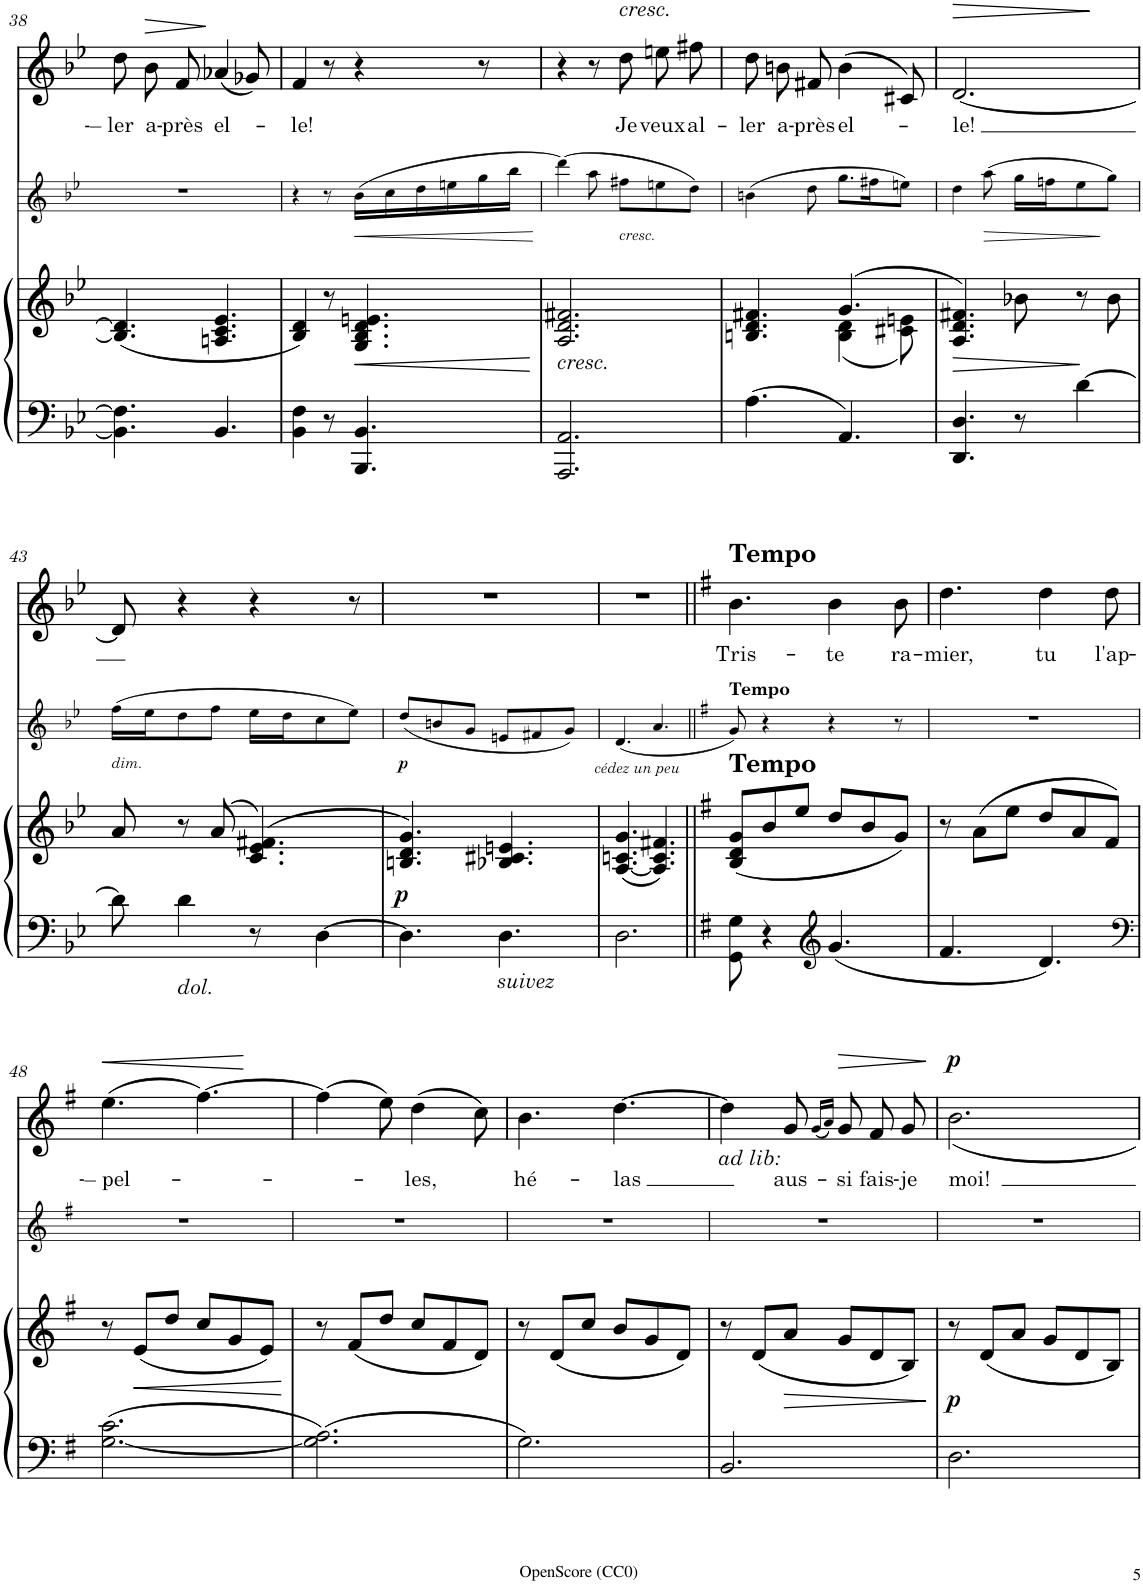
**kern	**kern	**dynam	**kern	**dynam	**kern	**text	**dynam
*part3	*part3	*part3	*part2	*part2	*part1	*part1	*part1
*staff4	*staff3	*staff3/4	*staff2	*staff2	*staff1	*staff1	*staff1
*I"Piano	*	*	*I"Flute	*	*I"Chant Voice	*	*
*I'Pno	*	*	*I'Fl	*	*	*	*
!!LO:PB:g=z
*clefF4	*clefG2	*	*clefG2	*	*clefG2	*	*
*k[b-e-]	*k[b-e-]	*	*k[b-e-]	*	*k[b-e-]	*	*
*M6/8	*M6/8	*	*M6/8	*	*M6/8	*	*
=38	=38	=38	=38	=38	=38	=38	=38
!	!	!	!	!	!	!LO:LY:b	!
4.BB-\] 4.F\]	(4.B-/] 4.d/]	.	2.r	.	8dd\	-– ler	.
!	!	!	!	!	!	!LO:LY:b	!LO:HP:b
.	.	.	.	.	8b-\	a-	>
!	!	!	!	!	!	!LO:LY:b	!
.	.	.	.	.	8f/	-près	.
!	!	!	!	!	!	!LO:LY:b	!
4.BB-/	4.An/ 4.c/ 4.e-/	.	.	.	(4a-X/	el-	.
.	.	.	.	.	8g-X/)	.	]
=39	=39	=39	=39	=39	=39	=39	=39
!	!	!	!	!	!	!LO:LY:b	!
4BB-\ 4F\	4B-/ 4d/)	.	4r	.	4f/	-le!	.
8r	8r	.	8r	.	8r	.	.
!	!	!LO:HP:b	!	!LO:HP:b	!	!	!
4.BBB-/ 4.BB-/	4.G/ 4.B-/ 4.d/ 4.en/	<	(16b-\LL	<	4r	.	.
.	.	.	16cc\	.	.	.	.
.	.	.	16dd\	.	.	.	.
.	.	.	16een\	.	.	.	.
.	.	.	16gg\	.	8r	.	.
.	.	.	16bb-\JJ	.	.	.	.
.	.	[	.	[	.	.	.
=40	=40	=40	=40	=40	=40	=40	=40
!	!LO:TX:b:i:t=cresc.	!	!	!	!	!	!
2.AAA/ 2.AA/	2.A/ 2.d/ 2.f#X/	.	(4ddd\)	.	4r	.	.
.	.	.	8aa\	.	8r	.	.
!	!	!	!	!	!LO:TX:a:i:t=cresc.	!	!
!	!	!	!LO:TX:b:i:t=cresc.	!	!	!	!
!	!	!	!	!	!	!LO:LY:b	!
.	.	.	8ff#X\L	.	8dd\	Je	.
!	!	!	!	!	!	!LO:LY:b	!
.	.	.	8een\	.	8een\	veux	.
!	!	!	!	!	!	!LO:LY:b	!
.	.	.	8dd\J)	.	8ff#X\	al-	.
=41	=41	=41	=41	=41	=41	=41	=41
*	*^	*	*	*	*	*	*
!	!	!	!	!	!	!	!LO:LY:b	!
4.A\	4.Bn/ 4.d/ 4.f#X/	4.ryy	.	(4bn\	.	8dd\	-ler	.
!	!	!	!	!	!	!	!LO:LY:b	!
.	.	.	.	.	.	8bn\	a-	.
!	!	!	!	!	!	!	!LO:LY:b	!
.	.	.	.	8dd\	.	8f#X/	-près	.
!	!	!	!	!	!	!	!LO:LY:b	!
4.AA/	(4.g/	(4B\ 4d\	.	8.gg\L	.	(4b\	el-	.
.	.	.	.	16ff#X\K	.	.	.	.
.	.	8c#X\ 8en\)	.	8een\J)	.	8c#X/)	.	.
=42	=42	=42	=42	=42	=42	=42	=42	=42
!	!	!	!LO:HP:b	!	!	!	!LO:LY:b	!LO:HP:b
*	*v	*v	*	*	*	*	*	*
4.DD/ 4.D/	4.A/ 4.d/ 4.f#X/)	>	4dd\	.	[2.d/	-le!	>
!	!	!	!	!LO:HP:b	!	!	!
.	.	.	(8aa\	>	.	.	.
8r	8b-X\	.	16gg\LL	.	.	.	.
.	.	.	16ffn\J	.	.	.	.
[4d\	8r	.	8ee-\	.	.	.	.
.	8b-\	]	8gg\J)	]	.	.	.
.	.	.	.	.	.	.	]
!!LO:LB:g=z
=43	=43	=43	=43	=43	=43	=43	=43
!	!	!	!LO:TX:b:i:t=dim.	!	!	!	!
8d\]	8a/	.	(16ff\LL	.	8d/]	.	.
.	.	.	16ee-\J	.	.	.	.
!LO:TX:b:i:t=dol.	!	!	!	!	!	!	!
4d\	8r	.	8dd\	.	4r	.	.
.	(>8a/	.	8ff\J	.	.	.	.
8r	(>4.c/ 4.e-/ 4.f#X/)	.	16ee-\LL	.	4r	.	.
.	.	.	16dd\J	.	.	.	.
[4D\	.	.	8cc\	.	.	.	.
.	.	.	8ee-\J)	.	8r	.	.
=44	=44	=44	=44	=44	=44	=44	=44
!	!	!LO:DY:a=2	!	!LO:DY:b	!	!	!
4.D\]	4.Bn/ 4.d/ 4.g/)	p	(8dd/L	p	2.r	.	.
.	.	.	8bn/	.	.	.	.
.	.	.	8g/J	.	.	.	.
!	!	!	!LO:TX:b:i:t=cédez un peu	!	!	!	!
!LO:TX:b:i:t=suivez	!	!	!	!	!	!	!
4.D\	4.B-X/ 4.c#X/ 4.en/	.	8en/L	.	.	.	.
.	.	.	8f#X/	.	.	.	.
.	.	.	8g/J)	.	.	.	.
=45	=45	=45	=45	=45	=45	=45	=45
2.D\	([4.A/ 4.cn/ 4.g/	.	(4.d/	.	2.r	.	.
.	4.A/] 4.c/ 4.f#X/)	.	4.a/	.	.	.	.
=46||	=46||	=46||	=46||	=46||	=46||	=46||	=46||
*k[f#]	*k[f#]	*	*k[f#]	*	*k[f#]	*	*
!	!	!	!	!	!LO:TX:a:B:t=Tempo	!	!
!	!	!	!LO:TX:a:B:t=Tempo	!	!	!	!
!	!LO:TX:a:B:t=Tempo	!	!	!	!	!	!
!	!	!	!	!	!	!LO:LY:b	!
8GG\ 8G\	(<8B/ 8d/ 8g/L	.	8g/)	.	4.b\	Tris-	.
4r	8b/	.	4r	.	.	.	.
.	8ee/J	.	.	.	.	.	.
*clefG2	*	*	*	*	*	*	*
!	!	!	!	!	!	!LO:LY:b	!
4.g/	8dd/L	.	4r	.	4b\	-te	.
.	8b/	.	.	.	.	.	.
!	!	!	!	!	!	!LO:LY:b	!
.	8g/J)	.	8r	.	8b\	ra-	.
=47	=47	=47	=47	=47	=47	=47	=47
!	!	!	!	!	!	!LO:LY:b	!
4.f#/	8r	.	2.r	.	4.dd\	-mier,	.
.	(8a\L	.	.	.	.	.	.
.	8ee\J	.	.	.	.	.	.
!	!	!	!	!	!	!LO:LY:b	!
4.d/	8dd/L	.	.	.	4dd\	tu	.
.	8a/	.	.	.	.	.	.
!	!	!	!	!	!	!LO:LY:b	!
.	8f#/J)	.	.	.	8dd\	l'ap-	.
!!LO:LB:g=z
=48	=48	=48	=48	=48	=48	=48	=48
*clefF4	*	*	*	*	*	*	*
!	!	!	!	!	!	!LO:LY:b	!LO:HP:b
[2.G\ 2.c\	8r	.	2.r	.	(4.ee\	-– pel-	<
!	!	!LO:HP:b	!	!	!	!	!
.	(8e/L	<	.	.	.	.	.
.	8dd/J	.	.	.	.	.	.
.	8cc/L	.	.	.	[4.ff#\)	.	.
.	8g/	.	.	.	.	.	.
.	8e/J)	.	.	.	.	.	.
.	.	[	.	.	.	.	[
=49	=49	=49	=49	=49	=49	=49	=49
2.G\] 2.A\	8r	.	2.r	.	(4ff#\]	.	.
.	(8f#/L	.	.	.	.	.	.
.	8dd/J	.	.	.	8ee\)	.	.
!	!	!	!	!	!	!LO:LY:b	!
.	8cc/L	.	.	.	(4dd\	-les,	.
.	8f#/	.	.	.	.	.	.
.	8d/J)	.	.	.	8cc\)	.	.
=50	=50	=50	=50	=50	=50	=50	=50
!	!	!	!	!	!	!LO:LY:b	!
2.G\	8r	.	2.r	.	4.b\	hé-	.
.	(8d/L	.	.	.	.	.	.
.	8cc/J	.	.	.	.	.	.
!	!	!	!	!	!	!LO:LY:b	!
.	8b/L	.	.	.	[4.dd\	-las	.
.	8g/	.	.	.	.	.	.
.	8d/J)	.	.	.	.	.	.
=51	=51	=51	=51	=51	=51	=51	=51
!	!	!	!	!	!LO:TX:b:i:t=ad lib&colon;	!	!
2.BB/	8r	.	2.r	.	4dd\]	.	.
.	(8d/L	.	.	.	.	.	.
!	!	!LO:HP:b	!	!	!	!LO:LY:b	!
.	8a/J	>	.	.	8g/	aus-	.
.	.	.	.	.	(16qg/LL	.	.
.	.	.	.	.	16qa/JJ)	.	.
!	!	!	!	!	!	!LO:LY:b	!
.	8g/L	.	.	.	8g/	-si	.
!	!	!	!	!	!	!LO:LY:b	!
.	8d/	.	.	.	8f#/	fais-	.
!	!	!	!	!	!	!LO:LY:b	!
.	8B/J)	.	.	.	8g/	-je	.
.	.	]	.	.	.	.	.
=52	=52	=52	=52	=52	=52	=52	=52
!	!	!LO:DY:b	!	!	!	!LO:LY:b	!LO:DY:a
2.D\	8r	p	2.r	.	2.b\	moi!	p
.	(8d/L	.	.	.	.	.	.
.	8a/J	.	.	.	.	.	.
.	8g/L	.	.	.	.	.	.
.	8d/	.	.	.	.	.	.
.	8B/J)	.	.	.	.	.	.
=	=	=	=	=	=	=	=
*-	*-	*-	*-	*-	*-	*-	*-
